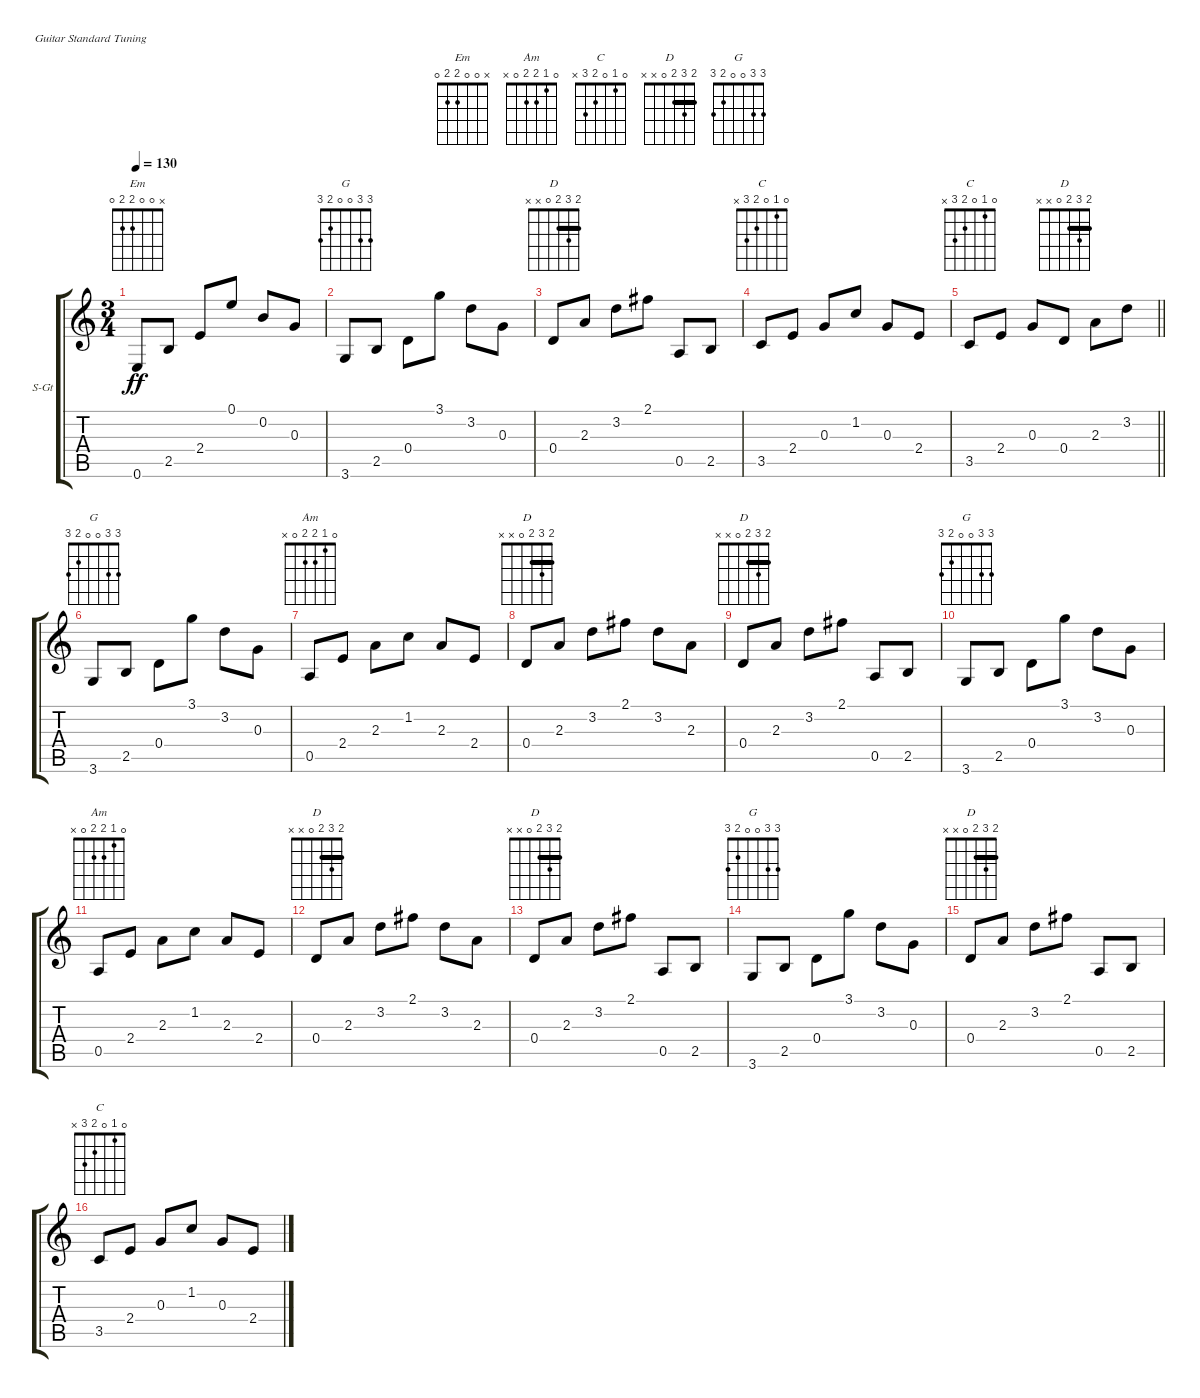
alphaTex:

\defaultSystemsLayout 4
\bracketExtendMode groupsimilarinstruments
\firstSystemTrackNameOrientation horizontal
\otherSystemsTrackNameOrientation horizontal
\chordDiagramsInScore
\track ("Steel Guitar" "S-Gt") {instrument acousticguitarsteel}
\staff {score tabs}
\tuning (E4 B3 G3 D3 A2 E2)
\chord ("Em" x 0 0 2 2 0)
\chord ("Am" 0 1 2 2 0 x)
\chord ("C" 0 1 0 2 3 x)
\chord ("D" 2 3 2 0 x x) {barre 2}
\chord ("G" 3 3 0 0 2 3)
\ts (3 4)
\tempo 130
\clef g2
\ks c
0.6.8{ch "Em" dy ff} 2.5.8 2.4.8 0.1.8 0.2.8 0.3.8 |
3.6.8{ch "G"} 2.5.8 0.4.8 3.1.8 3.2.8 0.3.8 |
0.4.8{ch "D"} 2.3.8 3.2.8 2.1.8 0.5.8 2.5.8 |
3.5.8{ch "C"} 2.4.8 0.3.8 1.2.8 0.3.8 2.4.8 |
\barLineRight lightlight
3.5.8{ch "C"} 2.4.8 0.3.8 0.4.8{ch "D"} 2.3.8 3.2.8 |
3.6.8{ch "G"} 2.5.8 0.4.8 3.1.8 3.2.8 0.3.8 |
0.5.8{ch "Am"} 2.4.8 2.3.8 1.2.8 2.3.8 2.4.8 |
0.4.8{ch "D"} 2.3.8 3.2.8 2.1.8 3.2.8 2.3.8 |
0.4.8{ch "D"} 2.3.8 3.2.8 2.1.8 0.5.8 2.5.8 |
3.6.8{ch "G"} 2.5.8 0.4.8 3.1.8 3.2.8 0.3.8 |
0.5.8{ch "Am"} 2.4.8 2.3.8 1.2.8 2.3.8 2.4.8 |
0.4.8{ch "D"} 2.3.8 3.2.8 2.1.8 3.2.8 2.3.8 |
0.4.8{ch "D"} 2.3.8 3.2.8 2.1.8 0.5.8 2.5.8 |
3.6.8{ch "G"} 2.5.8 0.4.8 3.1.8 3.2.8 0.3.8 |
0.4.8{ch "D"} 2.3.8 3.2.8 2.1.8 0.5.8 2.5.8 |
3.5.8{ch "C"} 2.4.8 0.3.8 1.2.8 0.3.8 2.4.8
